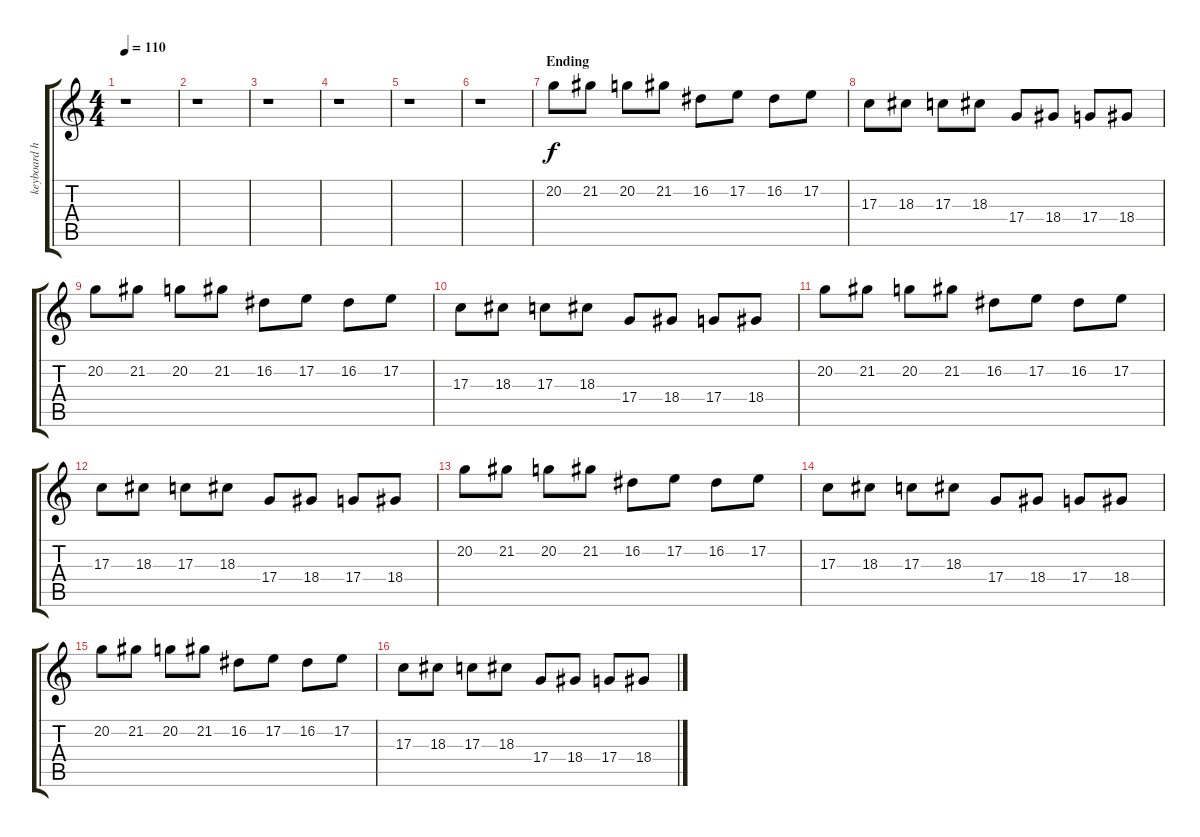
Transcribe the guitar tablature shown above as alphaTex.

\track ("keyboard harmoni" "keyboard h") {instrument stringensemble1}
\staff {score tabs}
\tuning (E4 B3 G3 D3 A2 E2) {hide}
\ts (4 4)
\tempo 110
\clef g2
\ks c
r.1{dy f} |
r.1 |
r.1 |
r.1 |
r.1 |
r.1 |
\section ("" "Ending")
20.2.8 21.2.8 20.2.8 21.2.8 16.2.8 17.2.8 16.2.8 17.2.8 |
17.3.8 18.3.8 17.3.8 18.3.8 17.4.8 18.4.8 17.4.8 18.4.8 |
20.2.8 21.2.8 20.2.8 21.2.8 16.2.8 17.2.8 16.2.8 17.2.8 |
17.3.8 18.3.8 17.3.8 18.3.8 17.4.8 18.4.8 17.4.8 18.4.8 |
20.2.8 21.2.8 20.2.8 21.2.8 16.2.8 17.2.8 16.2.8 17.2.8 |
17.3.8 18.3.8 17.3.8 18.3.8 17.4.8 18.4.8 17.4.8 18.4.8 |
20.2.8 21.2.8 20.2.8 21.2.8 16.2.8 17.2.8 16.2.8 17.2.8 |
17.3.8 18.3.8 17.3.8 18.3.8 17.4.8 18.4.8 17.4.8 18.4.8 |
20.2.8 21.2.8 20.2.8 21.2.8 16.2.8 17.2.8 16.2.8 17.2.8 |
17.3.8 18.3.8 17.3.8 18.3.8 17.4.8 18.4.8 17.4.8 18.4.8
